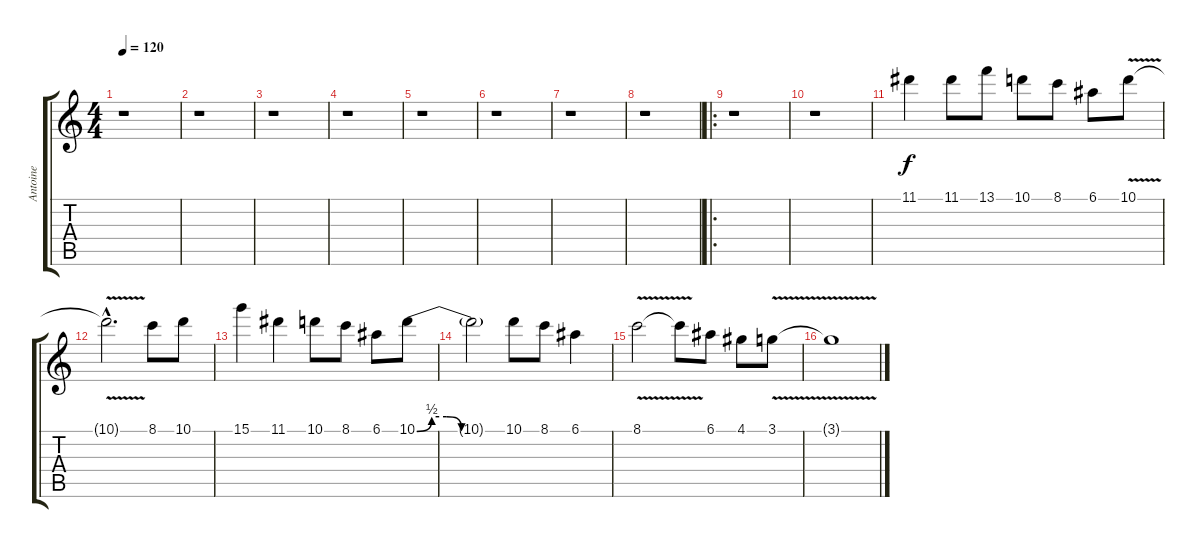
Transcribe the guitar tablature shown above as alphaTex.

\track ("Antoine" "Antoine") {instrument distortionguitar}
\staff {score tabs}
\tuning (E4 B3 G3 D3 A2 E2) {hide}
\ts (4 4)
\tempo 120
\clef g2
\ks c
r.1{dy f instrument distortionguitar} |
r.1 |
r.1 |
r.1 |
r.1 |
r.1 |
r.1 |
r.1 |
\ro
r.1 |
r.1 |
11.1.4 11.1.8 13.1.8 10.1.8 8.1.8 6.1.8 10.1{v}.8 |
10.1{hac t}.2{d} 8.1.8 10.1.8 |
15.1.4 11.1.4 10.1.8 8.1.8 6.1.8 10.1{be (custom 0 0 10 2 15 2 20 2 30 0 45 0 60 0)}.8 |
10.1{t}.2 10.1.8 8.1.8 6.1.4 |
8.1{v}.2 8.1{t}.8 6.1.8 4.1.8 3.1{v}.8 |
3.1{t}.1
